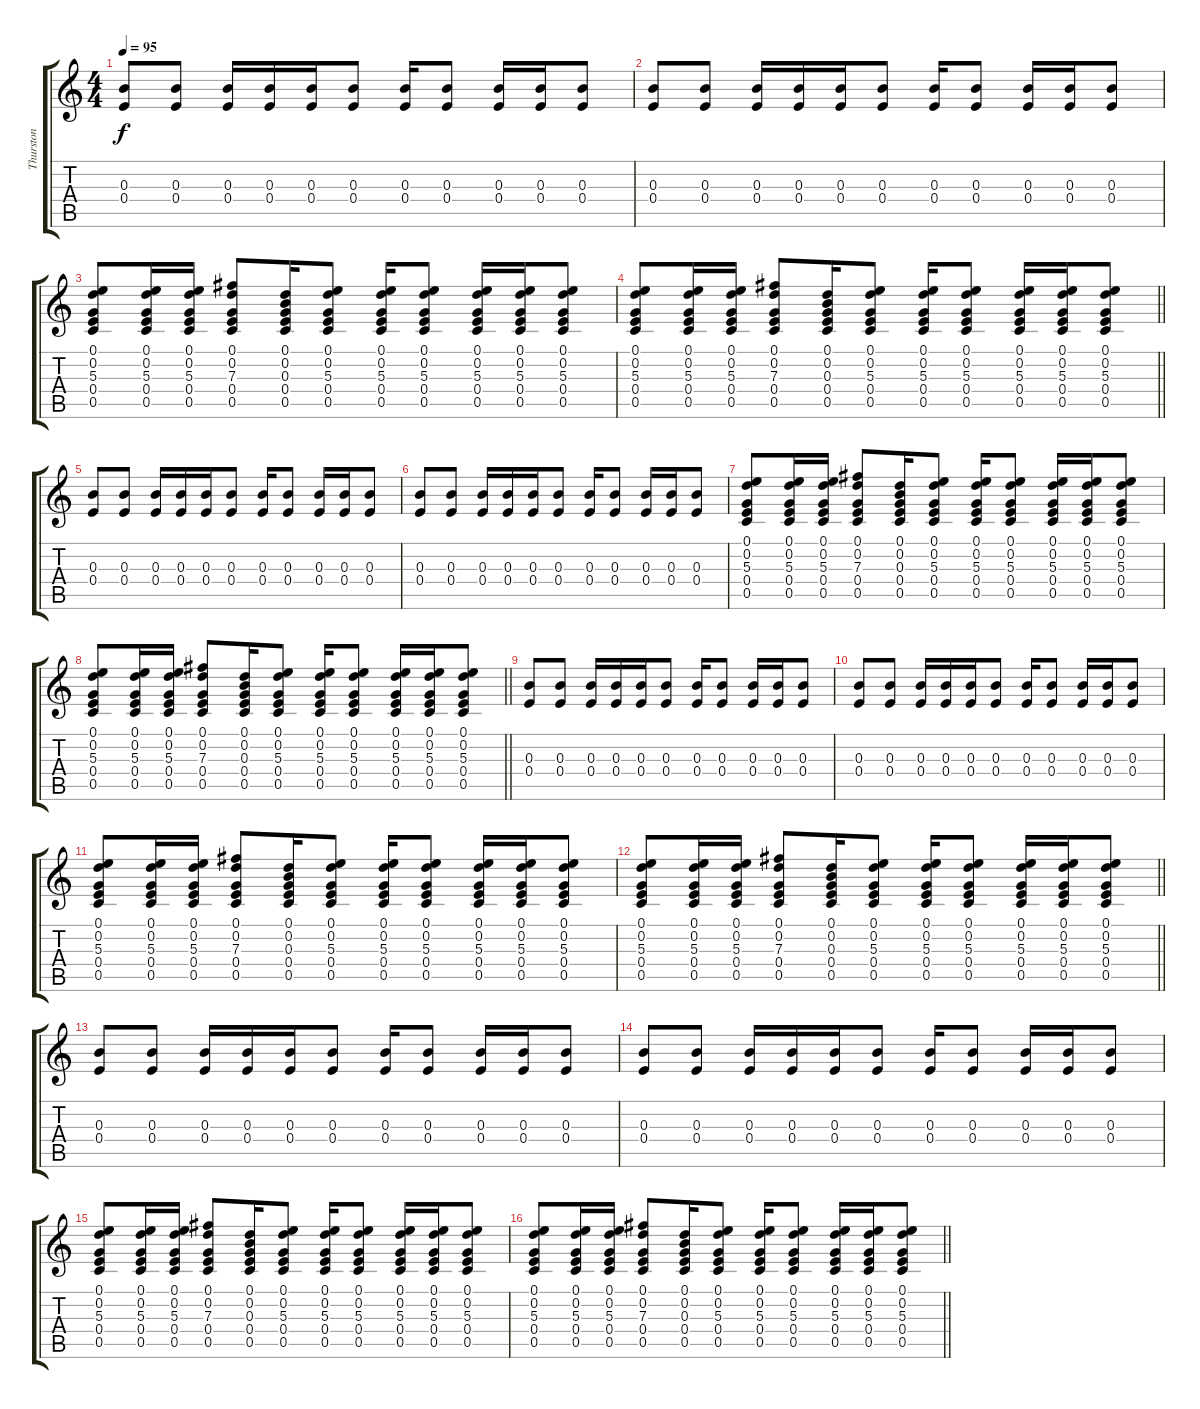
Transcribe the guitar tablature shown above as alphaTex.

\track ("Thurston" "Thurston") {instrument electricguitarclean}
\staff {score tabs}
\tuning (D4 G3 B3 E3 C3 C2) {hide}
\ts (4 4)
\tempo 95
\clef g2
\ks c
(0.3 0.4).8{dy f} (0.3 0.4).8 (0.3 0.4).16 (0.3 0.4).16 (0.3 0.4).16 (0.3 0.4).8 (0.3 0.4).16 (0.3 0.4).8 (0.3 0.4).16 (0.3 0.4).16 (0.3 0.4).8 |
(0.3 0.4).8 (0.3 0.4).8 (0.3 0.4).16 (0.3 0.4).16 (0.3 0.4).16 (0.3 0.4).8 (0.3 0.4).16 (0.3 0.4).8 (0.3 0.4).16 (0.3 0.4).16 (0.3 0.4).8 |
(0.1 0.2 5.3 0.4 0.5).8 (0.1 0.2 5.3 0.4 0.5).16 (0.1 0.2 5.3 0.4 0.5).16 (0.1 0.2 7.3 0.4 0.5).8 (0.1 0.2 0.3 0.4 0.5).16 (0.1 0.2 5.3 0.4 0.5).8 (0.1 0.2 5.3 0.4 0.5).16 (0.1 0.2 5.3 0.4 0.5).8 (0.1 0.2 5.3 0.4 0.5).16 (0.1 0.2 5.3 0.4 0.5).16 (0.1 0.2 5.3 0.4 0.5).8 |
\barLineRight lightlight
(0.1 0.2 5.3 0.4 0.5).8 (0.1 0.2 5.3 0.4 0.5).16 (0.1 0.2 5.3 0.4 0.5).16 (0.1 0.2 7.3 0.4 0.5).8 (0.1 0.2 0.3 0.4 0.5).16 (0.1 0.2 5.3 0.4 0.5).8 (0.1 0.2 5.3 0.4 0.5).16 (0.1 0.2 5.3 0.4 0.5).8 (0.1 0.2 5.3 0.4 0.5).16 (0.1 0.2 5.3 0.4 0.5).16 (0.1 0.2 5.3 0.4 0.5).8 |
(0.3 0.4).8 (0.3 0.4).8 (0.3 0.4).16 (0.3 0.4).16 (0.3 0.4).16 (0.3 0.4).8 (0.3 0.4).16 (0.3 0.4).8 (0.3 0.4).16 (0.3 0.4).16 (0.3 0.4).8 |
(0.3 0.4).8 (0.3 0.4).8 (0.3 0.4).16 (0.3 0.4).16 (0.3 0.4).16 (0.3 0.4).8 (0.3 0.4).16 (0.3 0.4).8 (0.3 0.4).16 (0.3 0.4).16 (0.3 0.4).8 |
(0.1 0.2 5.3 0.4 0.5).8 (0.1 0.2 5.3 0.4 0.5).16 (0.1 0.2 5.3 0.4 0.5).16 (0.1 0.2 7.3 0.4 0.5).8 (0.1 0.2 0.3 0.4 0.5).16 (0.1 0.2 5.3 0.4 0.5).8 (0.1 0.2 5.3 0.4 0.5).16 (0.1 0.2 5.3 0.4 0.5).8 (0.1 0.2 5.3 0.4 0.5).16 (0.1 0.2 5.3 0.4 0.5).16 (0.1 0.2 5.3 0.4 0.5).8 |
\barLineRight lightlight
(0.1 0.2 5.3 0.4 0.5).8 (0.1 0.2 5.3 0.4 0.5).16 (0.1 0.2 5.3 0.4 0.5).16 (0.1 0.2 7.3 0.4 0.5).8 (0.1 0.2 0.3 0.4 0.5).16 (0.1 0.2 5.3 0.4 0.5).8 (0.1 0.2 5.3 0.4 0.5).16 (0.1 0.2 5.3 0.4 0.5).8 (0.1 0.2 5.3 0.4 0.5).16 (0.1 0.2 5.3 0.4 0.5).16 (0.1 0.2 5.3 0.4 0.5).8 |
(0.3 0.4).8 (0.3 0.4).8 (0.3 0.4).16 (0.3 0.4).16 (0.3 0.4).16 (0.3 0.4).8 (0.3 0.4).16 (0.3 0.4).8 (0.3 0.4).16 (0.3 0.4).16 (0.3 0.4).8 |
(0.3 0.4).8 (0.3 0.4).8 (0.3 0.4).16 (0.3 0.4).16 (0.3 0.4).16 (0.3 0.4).8 (0.3 0.4).16 (0.3 0.4).8 (0.3 0.4).16 (0.3 0.4).16 (0.3 0.4).8 |
(0.1 0.2 5.3 0.4 0.5).8 (0.1 0.2 5.3 0.4 0.5).16 (0.1 0.2 5.3 0.4 0.5).16 (0.1 0.2 7.3 0.4 0.5).8 (0.1 0.2 0.3 0.4 0.5).16 (0.1 0.2 5.3 0.4 0.5).8 (0.1 0.2 5.3 0.4 0.5).16 (0.1 0.2 5.3 0.4 0.5).8 (0.1 0.2 5.3 0.4 0.5).16 (0.1 0.2 5.3 0.4 0.5).16 (0.1 0.2 5.3 0.4 0.5).8 |
\barLineRight lightlight
(0.1 0.2 5.3 0.4 0.5).8 (0.1 0.2 5.3 0.4 0.5).16 (0.1 0.2 5.3 0.4 0.5).16 (0.1 0.2 7.3 0.4 0.5).8 (0.1 0.2 0.3 0.4 0.5).16 (0.1 0.2 5.3 0.4 0.5).8 (0.1 0.2 5.3 0.4 0.5).16 (0.1 0.2 5.3 0.4 0.5).8 (0.1 0.2 5.3 0.4 0.5).16 (0.1 0.2 5.3 0.4 0.5).16 (0.1 0.2 5.3 0.4 0.5).8 |
(0.3 0.4).8 (0.3 0.4).8 (0.3 0.4).16 (0.3 0.4).16 (0.3 0.4).16 (0.3 0.4).8 (0.3 0.4).16 (0.3 0.4).8 (0.3 0.4).16 (0.3 0.4).16 (0.3 0.4).8 |
(0.3 0.4).8 (0.3 0.4).8 (0.3 0.4).16 (0.3 0.4).16 (0.3 0.4).16 (0.3 0.4).8 (0.3 0.4).16 (0.3 0.4).8 (0.3 0.4).16 (0.3 0.4).16 (0.3 0.4).8 |
(0.1 0.2 5.3 0.4 0.5).8 (0.1 0.2 5.3 0.4 0.5).16 (0.1 0.2 5.3 0.4 0.5).16 (0.1 0.2 7.3 0.4 0.5).8 (0.1 0.2 0.3 0.4 0.5).16 (0.1 0.2 5.3 0.4 0.5).8 (0.1 0.2 5.3 0.4 0.5).16 (0.1 0.2 5.3 0.4 0.5).8 (0.1 0.2 5.3 0.4 0.5).16 (0.1 0.2 5.3 0.4 0.5).16 (0.1 0.2 5.3 0.4 0.5).8 |
\barLineRight lightlight
(0.1 0.2 5.3 0.4 0.5).8 (0.1 0.2 5.3 0.4 0.5).16 (0.1 0.2 5.3 0.4 0.5).16 (0.1 0.2 7.3 0.4 0.5).8 (0.1 0.2 0.3 0.4 0.5).16 (0.1 0.2 5.3 0.4 0.5).8 (0.1 0.2 5.3 0.4 0.5).16 (0.1 0.2 5.3 0.4 0.5).8 (0.1 0.2 5.3 0.4 0.5).16 (0.1 0.2 5.3 0.4 0.5).16 (0.1 0.2 5.3 0.4 0.5).8
